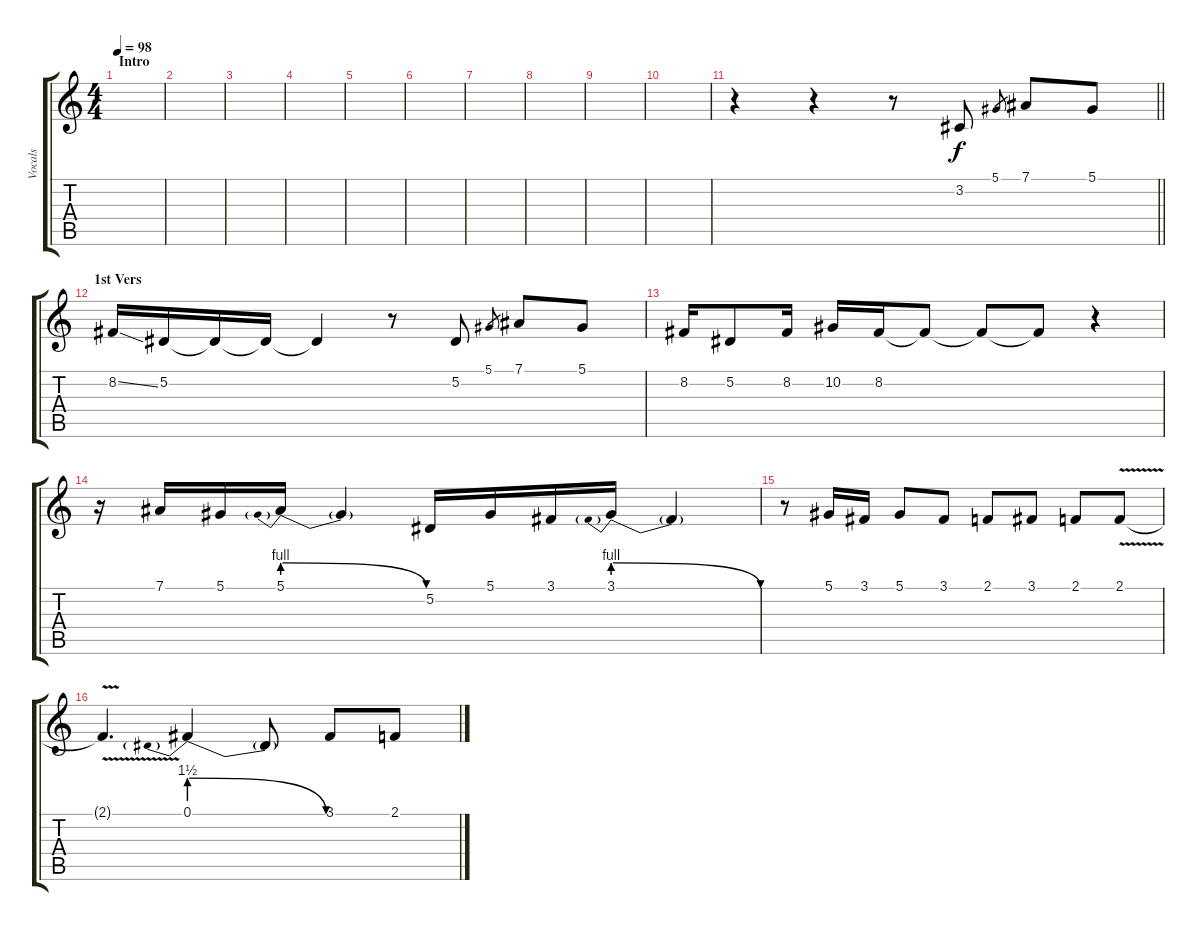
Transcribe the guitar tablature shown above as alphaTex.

\track ("Vocals" "Vocals") {instrument lead2sawtooth}
\staff {score tabs}
\tuning (Eb4 Bb3 Gb3 Db3 Ab2 Eb2) {hide}
\ts (4 4)
\section ("" "Intro")
\tempo 98
\clef g2
\ks c
|
|
|
|
|
|
|
|
|
|
\barLineRight lightlight
r.4 r.4 r.8 3.2.8 5.1.8{gr} 7.1.8 5.1.8 |
\section ("" "1st Vers")
8.2{ss}.16 5.2.16 5.2{t}.16 5.2{t}.16 5.2{t}.4 r.8 5.2.8 5.1.8{gr} 7.1.8 5.1.8 |
8.2.16 5.2.8 8.2.16 10.2.16 8.2.16 8.2{t}.8 8.2{t}.8 8.2{t}.8 r.4 |
r.16 7.1.16 5.1.16 5.1{be (prebendrelease 0 4 60 0)}.16 5.1{t}.4 5.2.16 5.1.16 3.1.16 3.1{be (prebendrelease 0 4 60 0)}.16 3.1{t}.4 |
r.8 5.1.16 3.1.16 5.1.8 3.1.8 2.1.8 3.1.8 2.1.8 2.1{v}.8 |
2.1{t}.4{d} 0.1{be (prebendrelease 0 6 60 0)}.4 0.1{t}.8 3.1.8 2.1.8
